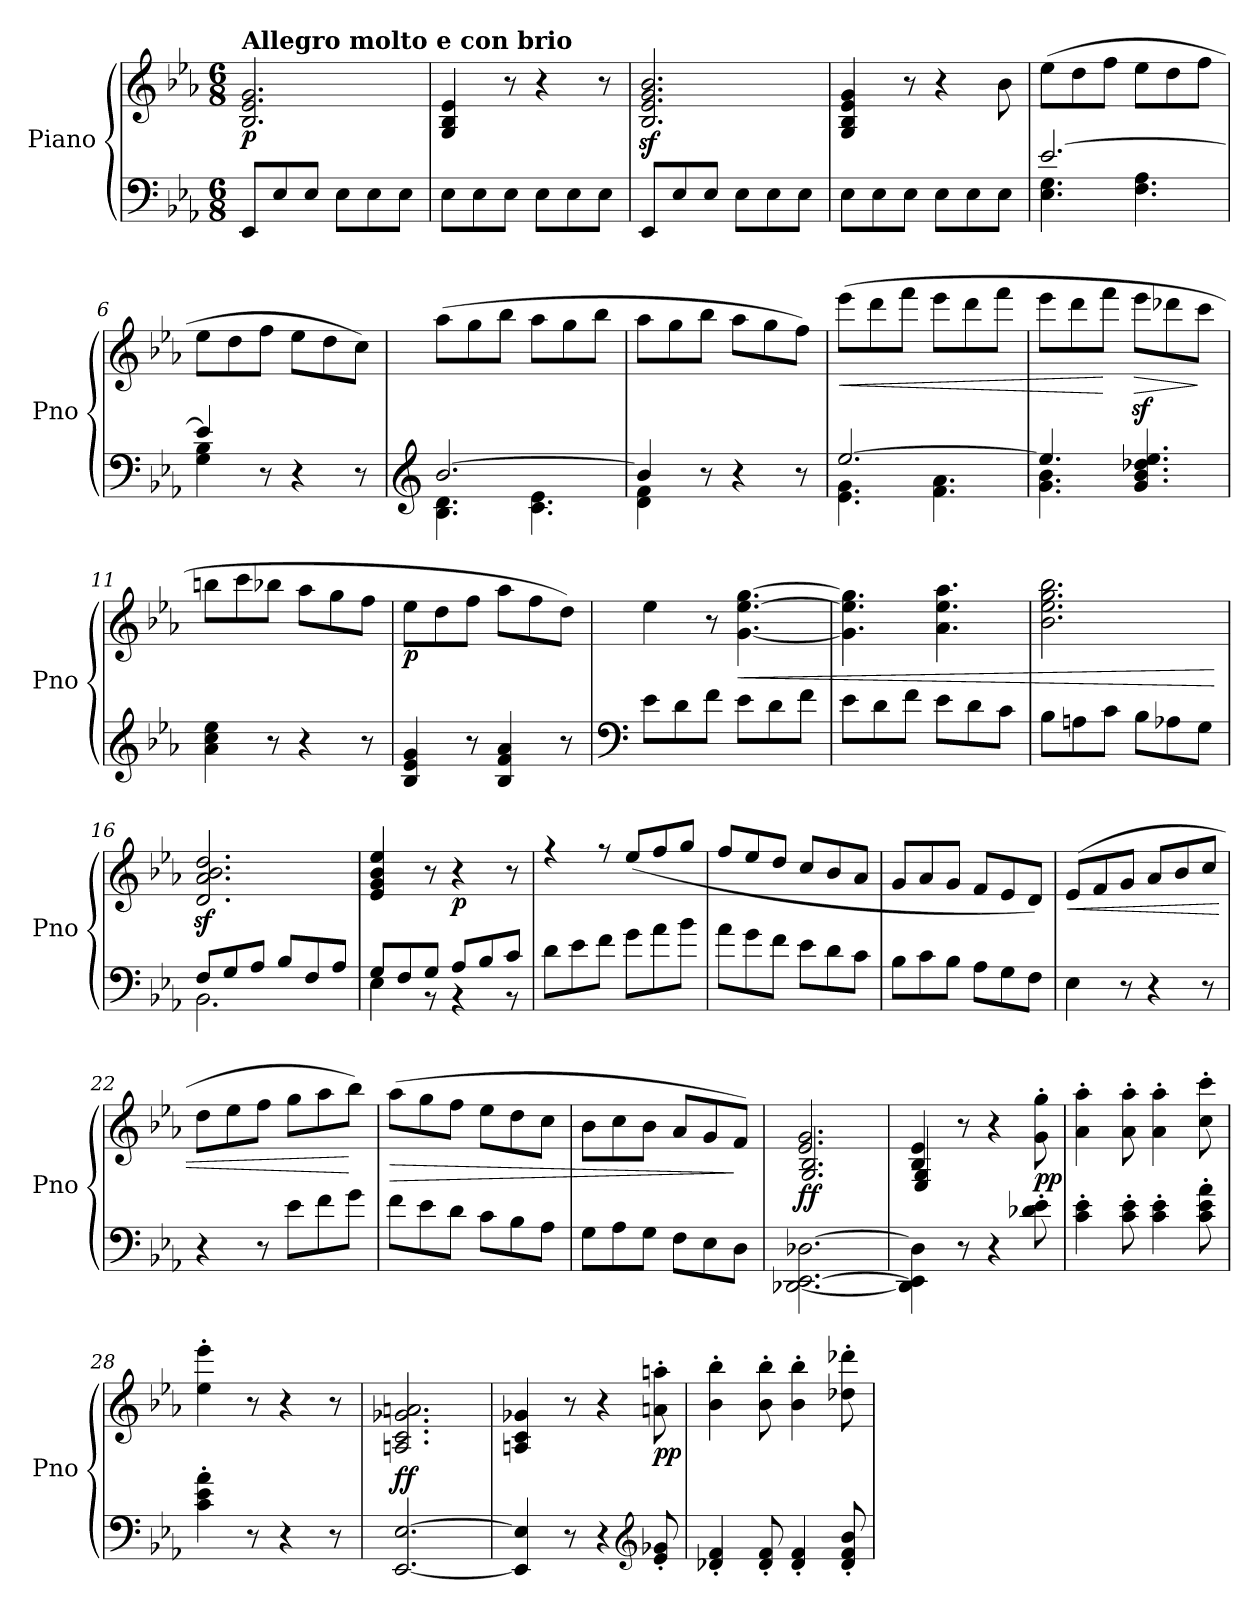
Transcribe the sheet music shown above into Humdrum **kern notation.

**kern	**kern	**dynam
*part1	*part1	*part1
*staff2	*staff1	*staff1/2
*I"Piano	*	*
*I'Pno	*	*
*clefF4	*clefG2	*
*k[b-e-a-]	*k[b-e-a-]	*
*E-:	*E-:	*
*M6/8	*M6/8	*
=1	=1	=1
!	!LO:TX:a:B:t=Allegro molto e con brio	!
!	!	!LO:DY:b
8EE-/L	2.B-/ 2.e-/ 2.g/	p
8E-/	.	.
8E-/J	.	.
8E-\L	.	.
8E-\	.	.
8E-\J	.	.
=2	=2	=2
8E-\L	4G/ 4B-/ 4e-/	.
8E-\	.	.
8E-\J	8r	.
8E-\L	4r	.
8E-\	.	.
8E-\J	8r	.
=3	=3	=3
8EE-/L	2.B-/z< 2.e-/z< 2.g/z< 2.b-/z<	.
8E-/	.	.
8E-/J	.	.
8E-\L	.	.
8E-\	.	.
8E-\J	.	.
=4	=4	=4
8E-\L	4G/ 4B-/ 4e-/ 4g/	.
8E-\	.	.
8E-\J	8r	.
8E-\L	4r	.
8E-\	.	.
8E-\J	8b-\	.
=5	=5	=5
*^	*	*
[2.e-/	4.E-\ 4.G\	(>8ee-\L	.
.	.	8dd\	.
.	.	8ff\J	.
.	4.F\ 4.A-\	8ee-\L	.
.	.	8dd\	.
.	.	8ff\J	.
=6	=6	=6	=6
4e-/]	4G\ 4B-\	8ee-\L	.
.	.	8dd\	.
8r	2ryy	8ff\J	.
4r	.	8ee-\L	.
.	.	8dd\	.
8r	.	8cc\J)	.
!!LO:LB:g=z
=7	=7	=7	=7
*clefG2	*	*	*
[2.b-/	4.B-\ 4.d\	(>8aa-\L	.
.	.	8gg\	.
.	.	8bb-\J	.
.	4.c\ 4.e-\	8aa-\L	.
.	.	8gg\	.
.	.	8bb-\J	.
=8	=8	=8	=8
4b-/]	4d\ 4f\	8aa-\L	.
.	.	8gg\	.
8r	2ryy	8bb-\J	.
4r	.	8aa-\L	.
.	.	8gg\	.
8r	.	8ff\J)	.
=9	=9	=9	=9
!	!	!	!LO:HP:b
[2.ee-/	4.e-\ 4.g\	(>8eee-\L	<
.	.	8ddd\	.
.	.	8fff\J	.
.	4.f\ 4.a-\	8eee-\L	.
.	.	8ddd\	.
.	.	8fff\J	.
=10	=10	=10	=10
4.ee-/]	4.g\ 4.b-\	8eee-\L	.
.	.	8ddd\	.
.	.	8fff\J	[
!	!	!	!LO:HP:b
4.g/ 4.b-/ 4.dd-X/ 4.ee-/	4.ryy	8eee-z<\L	>
.	.	8ddd-X\	.
.	.	8ccc\J	]
*v	*v	*	*
=11	=11	=11
4a-\ 4cc\ 4ee-\	8bbn\L	.
.	8ccc\	.
8r	8bb-X\J	.
4r	8aa-\L	.
.	8gg\	.
8r	8ff\J	.
!!LO:LB:g=z
=12	=12	=12
!	!	!LO:DY:b
4B-/ 4e-/ 4g/	8ee-\L	p
.	8dd\	.
8r	8ff\J	.
4B-/ 4f/ 4a-/	8aa-\L	.
.	8ff\	.
8r	8dd\J)	.
=13	=13	=13
*clefF4	*	*
8e-\L	4ee-\	.
8d\	.	.
8f\J	8r	.
!	!	!LO:HP:b
8e-\L	[4.g\ [4.ee-\ [4.gg\	<
8d\	.	.
8f\J	.	.
=14	=14	=14
8e-\L	4.g\] 4.ee-\] 4.gg\]	.
8d\	.	.
8f\J	.	.
8e-\L	4.a-\ 4.ee-\ 4.aa-\	.
8d\	.	.
8c\J	.	.
=15	=15	=15
8B-\L	2.b-\ 2.ee-\ 2.gg\ 2.bb-\	.
8An\	.	.
8c\J	.	.
8B-\L	.	.
8A-X\	.	.
8G\J	.	.
.	.	[
=16	=16	=16
*^	*	*
8F/L	2.BB-\	2.d/z< 2.a-/z< 2.b-/z< 2.dd/z<	.
8G/	.	.	.
8A-/J	.	.	.
8B-/L	.	.	.
8F/	.	.	.
8A-/J	.	.	.
!!LO:LB:g=z
=17	=17	=17	=17
8G/L	4E-\	4e-/ 4g/ 4b-/ 4ee-/	.
8F/	.	.	.
8G/J	8rBB	8r	.
!	!	!	!LO:DY:b
8A-/L	4rBB	4r	p
8B-/	.	.	.
8c/J	8rBB	8r	.
*v	*v	*	*
=18	=18	=18
8d\L	4rff	.
8e-\	.	.
8f\J	8rff	.
8g\L	(>8ee-/L	.
8a-\	8ff/	.
8b-\J	8gg/J	.
=19	=19	=19
8a-\L	8ff/L	.
8g\	8ee-/	.
8f\J	8dd/J	.
8e-\L	8cc/L	.
8d\	8b-/	.
8c\J	8a-/J	.
=20	=20	=20
8B-\L	8g/L	.
8c\	8a-/	.
8B-\J	8g/J	.
8A-\L	8f/L	.
8G\	8e-/	.
8F\J	8d/J)	.
=21	=21	=21
!	!	!LO:HP:b
4E-\	(>8e-/L	<
.	8f/	.
8r	8g/J	.
4r	8a-/L	.
.	8b-/	.
8r	8cc/J	.
=22	=22	=22
4r	8dd\L	.
.	8ee-\	.
8r	8ff\J	.
8e-\L	8gg\L	.
8f\	8aa-\	.
8g\J	8bb-\J)	[
!!LO:LB:g=z
=23	=23	=23
!	!	!LO:HP:b
8f\L	(>8aa-\L	>
8e-\	8gg\	.
8d\J	8ff\J	.
8c\L	8ee-\L	.
8B-\	8dd\	.
8A-\J	8cc\J	.
=24	=24	=24
8G\L	8b-\L	.
8A-\	8cc\	.
8G\J	8b-\J	.
8F\L	8a-/L	.
8E-\	8g/	.
8D\J	8f/J)	]
=25	=25	=25
*	*^	*
!	!	!	!LO:DY:b
[2.DD-X\ [2.EE-\ [2.D-X\	2.e-/ 2.g/	2.G/ 2.B-/	ff
=26	=26	=26	=26
4DD-\] 4EE-\] 4D-\]	4B-/ 4e-/	4E-/ 4G/	.
8r	8r	2ryy	.
4r	4r	.	.
!	!	!	!LO:DY:b
8d-X\' 8e-\'	8g\' 8gg\'	.	pp
*	*v	*v	*
=27	=27	=27
4c\' 4e-\'	4a-\' 4aa-\'	.
8c\' 8e-\'	8a-\' 8aa-\'	.
4c\' 4e-\'	4a-\' 4aa-\'	.
8c\' 8e-\' 8a-\'	8cc\' 8ccc\'	.
=28	=28	=28
4c\' 4e-\' 4a-\'	4ee-\' 4eee-\'	.
8r	8r	.
4r	4r	.
8r	8r	.
=29	=29	=29
!	!	!LO:DY:b
[2.EE-/ [2.E-/	2.An/ 2.c/ 2.g-X/ 2.an/	ff
=30	=30	=30
4EE-/] 4E-/]	4An/ 4c/ 4g-X/	.
8r	8r	.
4r	4r	.
*clefG2	*	*
!	!	!LO:DY:b
8e-/' 8g-X/'	8an\' 8aan\'	pp
!!LO:PB:g=z
=31	=31	=31
4d-X/' 4f/'	4b-\' 4bb-\'	.
8d-/' 8f/'	8b-\' 8bb-\'	.
4d-/' 4f/'	4b-\' 4bb-\'	.
8d-/' 8f/' 8b-/'	8dd-X\' 8ddd-X\'	.
=	=	=
*-	*-	*-
